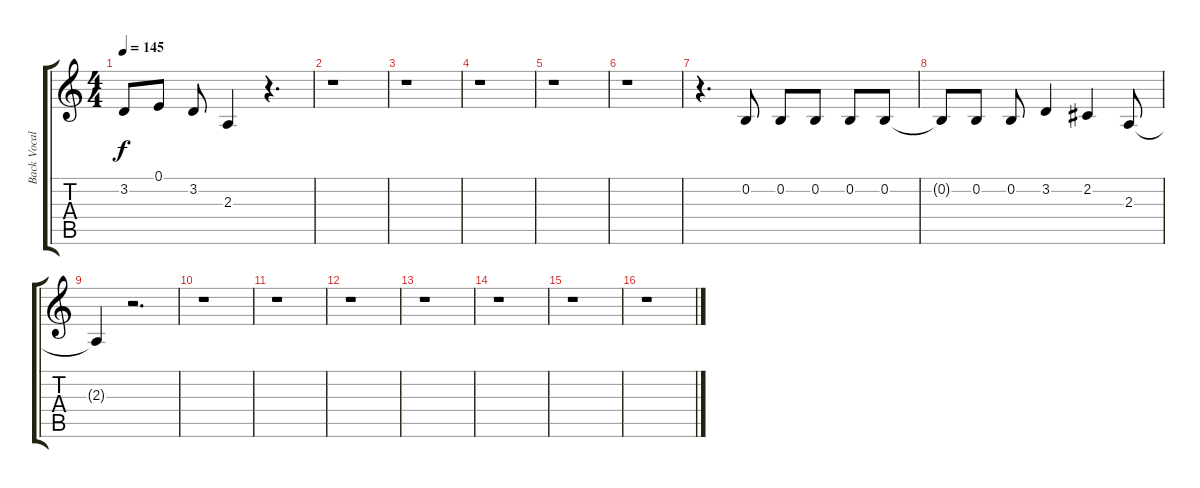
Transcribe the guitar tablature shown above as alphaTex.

\track ("Back Vocals" "Back Vocal") {instrument altosax}
\staff {score tabs}
\tuning (E4 B3 G3 D3 A2 E2) {hide}
\ts (4 4)
\tempo 145
\clef g2
\ks c
3.2{t}.8{dy f} 0.1.8 3.2.8 2.3.4 r.4{d} |
r.1 |
r.1 |
r.1 |
r.1 |
r.1 |
r.4{d} 0.2.8 0.2.8 0.2.8 0.2.8 0.2.8 |
0.2{t}.8 0.2.8 0.2.8 3.2.4 2.2.4 2.3.8 |
2.3{t}.4 r.2{d} |
r.1 |
r.1 |
r.1 |
r.1 |
r.1 |
r.1 |
r.1
